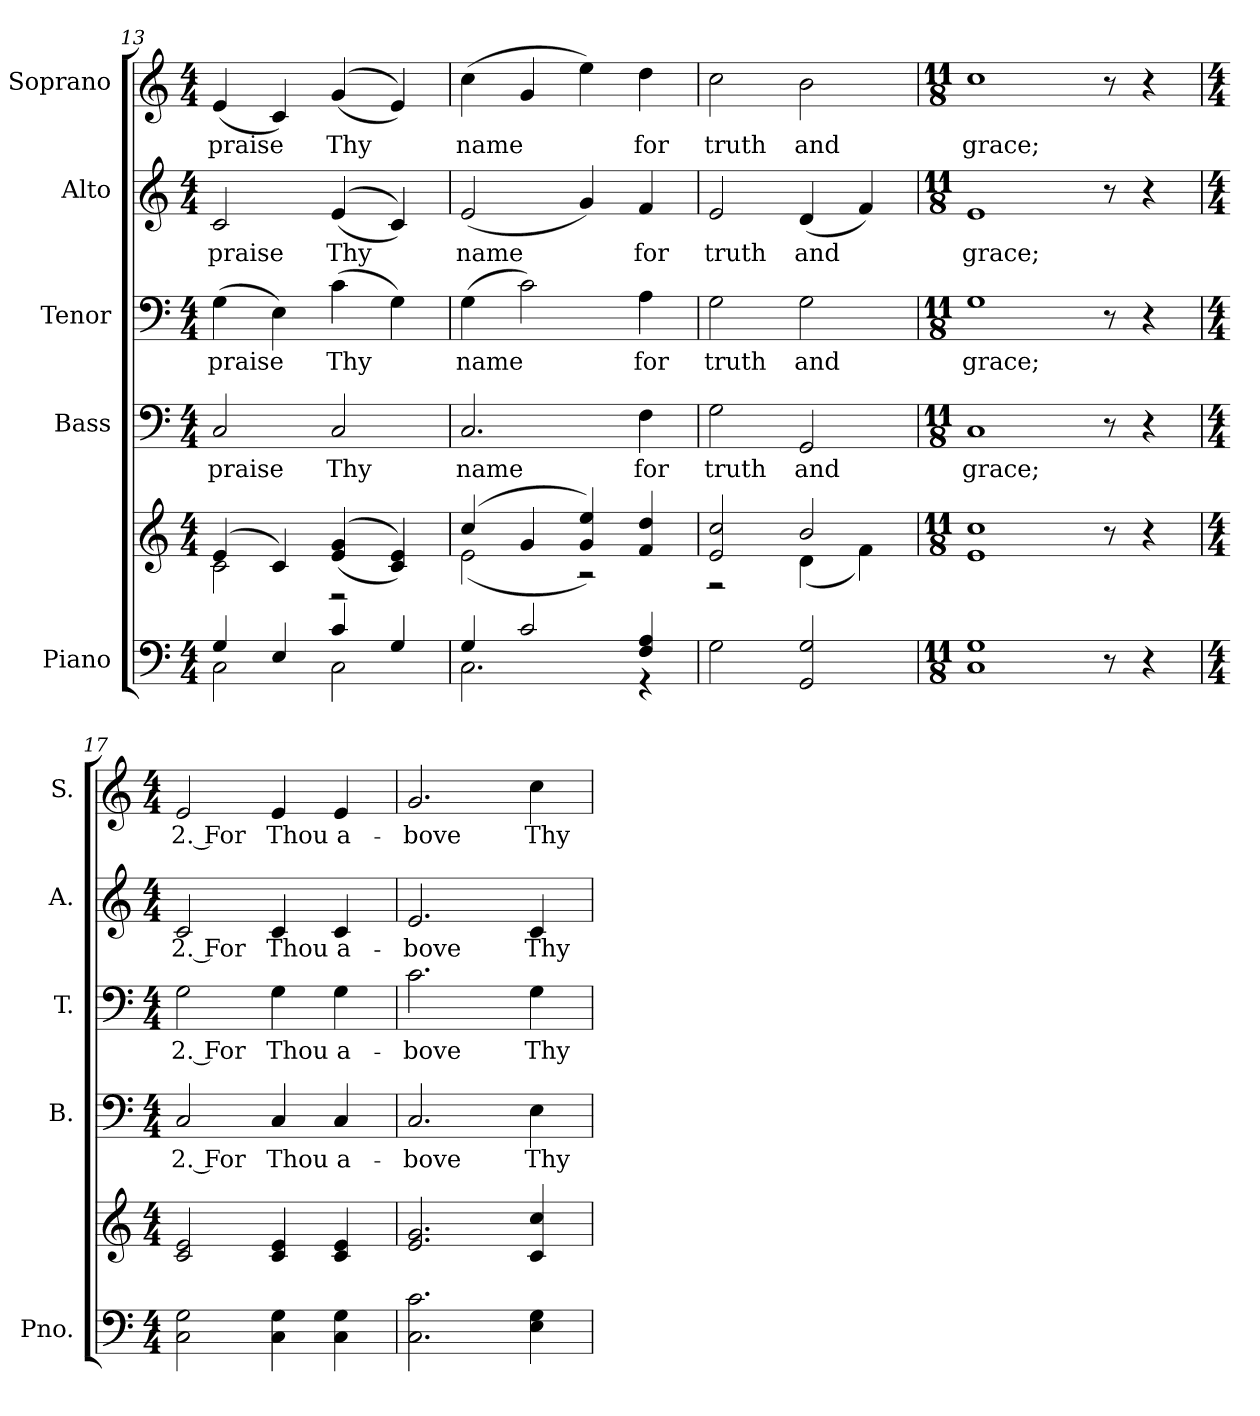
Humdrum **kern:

**kern	**kern	**kern	**text	**kern	**text	**kern	**text	**kern	**text
*part5	*part5	*part4	*part4	*part3	*part3	*part2	*part2	*part1	*part1
*staff6	*staff5	*staff4	*staff4	*staff3	*staff3	*staff2	*staff2	*staff1	*staff1
*I"Piano	*	*I"Bass	*	*I"Tenor	*	*I"Alto	*	*I"Soprano	*
*I'Pno.	*	*I'B.	*	*I'T.	*	*I'A.	*	*I'S.	*
!!LO:PB:g=z
*clefF4	*clefG2	*clefF4	*	*clefF4	*	*clefG2	*	*clefG2	*
*k[]	*k[]	*k[]	*	*k[]	*	*k[]	*	*k[]	*
*C:	*C:	*C:	*	*C:	*	*C:	*	*C:	*
*M4/4	*M4/4	*M4/4	*	*M4/4	*	*M4/4	*	*M4/4	*
=13	=13	=13	=13	=13	=13	=13	=13	=13	=13
*^	*^	*	*	*	*	*	*	*	*
!	!	!	!	!	!LO:LY:b:color=#000000	!	!	!	!	!	!
!	!	!	!	!	!	!	!LO:LY:b:color=#000000	!	!	!	!
!	!	!	!	!	!	!	!	!	!LO:LY:b:color=#000000	!	!
!	!	!	!	!	!	!	!	!	!	!	!LO:LY:b:color=#000000
4Gi/	2Ci\	(4ei/	2ci\	2Ci/	praise	(4Gi\	praise	2ci/	praise	(4ei/	praise
4Ei/	.	4ci/)	.	.	.	4Ei\)	.	.	.	4ci/)	.
!	!	!	!	!	!LO:LY:b:color=#000000	!	!	!	!	!	!
!	!	!	!	!	!	!	!LO:LY:b:color=#000000	!	!	!	!
!	!	!	!	!	!	!	!	!	!LO:LY:b:color=#000000	!	!
!	!	!	!	!	!	!	!	!	!	!	!LO:LY:b:color=#000000
4ci/	2Ci\	((4ei/ 4gi	2r	2Ci/	Thy	(4ci\	Thy	((4ei/	Thy	((4gi/	Thy
4Gi/	.	4ci/ 4ei))	.	.	.	4Gi\)	.	4ci/))	.	4ei/))	.
=14	=14	=14	=14	=14	=14	=14	=14	=14	=14	=14	=14
!	!	!	!	!	!LO:LY:b:color=#000000	!	!	!	!	!	!
!	!	!	!	!	!	!	!LO:LY:b:color=#000000	!	!	!	!
!	!	!	!	!	!	!	!	!	!LO:LY:b:color=#000000	!	!
!	!	!	!	!	!	!	!	!	!	!	!LO:LY:b:color=#000000
4Gi/	2.Ci\	(4cci/	(2ei\	2.Ci/	name	(4Gi\	name	(2ei/	name	(4cci\	name
2ci/	.	4gi/	.	.	.	2ci\)	.	.	.	4gi/	.
.	.	4gi/ 4eei)	2r)	.	.	.	.	4gi/)	.	4eei\)	.
!	!	!	!	!	!LO:LY:b:color=#000000	!	!	!	!	!	!
!	!	!	!	!	!	!	!LO:LY:b:color=#000000	!	!	!	!
!	!	!	!	!	!	!	!	!	!LO:LY:b:color=#000000	!	!
!	!	!	!	!	!	!	!	!	!	!	!LO:LY:b:color=#000000
4Fi/ 4Ai	4r	4fi/ 4ddi	.	4Fi\	for	4Ai\	for	4fi/	for	4ddi\	for
*v	*v	*	*	*	*	*	*	*	*	*	*
=15	=15	=15	=15	=15	=15	=15	=15	=15	=15	=15
*^	*	*	*	*	*	*	*	*	*	*
!	!	!	!	!	!LO:LY:b:color=#000000	!	!	!	!	!	!
*v	*v	*	*	*	*	*	*	*	*	*	*
*^	*	*	*	*	*	*	*	*	*	*
!	!	!	!	!	!	!	!LO:LY:b:color=#000000	!	!	!	!
*v	*v	*	*	*	*	*	*	*	*	*	*
*^	*	*	*	*	*	*	*	*	*	*
!	!	!	!	!	!	!	!	!	!LO:LY:b:color=#000000	!	!
*v	*v	*	*	*	*	*	*	*	*	*	*
*^	*	*	*	*	*	*	*	*	*	*
!	!	!	!	!	!	!	!	!	!	!	!LO:LY:b:color=#000000
*v	*v	*	*	*	*	*	*	*	*	*	*
2Gi\	2ei/ 2cci	2r	2Gi\	truth	2Gi\	truth	2ei/	truth	2cci\	truth
!	!	!	!	!LO:LY:b:color=#000000	!	!	!	!	!	!
!	!	!	!	!	!	!LO:LY:b:color=#000000	!	!	!	!
!	!	!	!	!	!	!	!	!LO:LY:b:color=#000000	!	!
!	!	!	!	!	!	!	!	!	!	!LO:LY:b:color=#000000
2GGi/ 2Gi	2bi/	(4di\	2GGi/	and	2Gi\	and	(4di/	and	2bi\	and
.	.	4fi\)	.	.	.	.	4fi/)	.	.	.
*	*v	*v	*	*	*	*	*	*	*	*
=16	=16	=16	=16	=16	=16	=16	=16	=16	=16
*M11/8	*M11/8	*M11/8	*	*M11/8	*	*M11/8	*	*M11/8	*
*	*^	*	*	*	*	*	*	*	*
!	!	!	!	!LO:LY:b:color=#000000	!	!	!	!	!	!
*	*v	*v	*	*	*	*	*	*	*	*
*	*^	*	*	*	*	*	*	*	*
!	!	!	!	!	!	!LO:LY:b:color=#000000	!	!	!	!
*	*v	*v	*	*	*	*	*	*	*	*
*	*^	*	*	*	*	*	*	*	*
!	!	!	!	!	!	!	!	!LO:LY:b:color=#000000	!	!
*	*v	*v	*	*	*	*	*	*	*	*
*	*^	*	*	*	*	*	*	*	*
!	!	!	!	!	!	!	!	!	!	!LO:LY:b:color=#000000
*	*v	*v	*	*	*	*	*	*	*	*
1Ci 1Gi	1ei 1cci	1Ci	grace;	1Gi	grace;	1ei	grace;	1cci	grace;
8r	8r	8r	.	8r	.	8r	.	8r	.
4r	4r	4r	.	4r	.	4r	.	4r	.
!!LO:PB:g=z
=17	=17	=17	=17	=17	=17	=17	=17	=17	=17
*M4/4	*M4/4	*M4/4	*	*M4/4	*	*M4/4	*	*M4/4	*
!	!	!	!LO:LY:b:color=#000000	!	!	!	!	!	!
!	!	!	!	!	!LO:LY:b:color=#000000	!	!	!	!
!	!	!	!	!	!	!	!LO:LY:b:color=#000000	!	!
!	!	!	!	!	!	!	!	!	!LO:LY:b:color=#000000
2Ci\ 2Gi	2ci/ 2ei	2Ci/	2. For	2Gi\	2. For	2ci/	2. For	2ei/	2. For
!	!	!	!LO:LY:b:color=#000000	!	!	!	!	!	!
!	!	!	!	!	!LO:LY:b:color=#000000	!	!	!	!
!	!	!	!	!	!	!	!LO:LY:b:color=#000000	!	!
!	!	!	!	!	!	!	!	!	!LO:LY:b:color=#000000
4Ci\ 4Gi	4ci/ 4ei	4Ci/	Thou	4Gi\	Thou	4ci/	Thou	4ei/	Thou
!	!	!	!LO:LY:b:color=#000000	!	!	!	!	!	!
!	!	!	!	!	!LO:LY:b:color=#000000	!	!	!	!
!	!	!	!	!	!	!	!LO:LY:b:color=#000000	!	!
!	!	!	!	!	!	!	!	!	!LO:LY:b:color=#000000
4Ci\ 4Gi	4ci/ 4ei	4Ci/	a-	4Gi\	a-	4ci/	a-	4ei/	a-
=18	=18	=18	=18	=18	=18	=18	=18	=18	=18
!	!	!	!LO:LY:b:color=#000000	!	!	!	!	!	!
!	!	!	!	!	!LO:LY:b:color=#000000	!	!	!	!
!	!	!	!	!	!	!	!LO:LY:b:color=#000000	!	!
!	!	!	!	!	!	!	!	!	!LO:LY:b:color=#000000
2.Ci\ 2.ci	2.ei/ 2.gi	2.Ci/	-bove	2.ci\	-bove	2.ei/	-bove	2.gi/	-bove
!	!	!	!LO:LY:b:color=#000000	!	!	!	!	!	!
!	!	!	!	!	!LO:LY:b:color=#000000	!	!	!	!
!	!	!	!	!	!	!	!LO:LY:b:color=#000000	!	!
!	!	!	!	!	!	!	!	!	!LO:LY:b:color=#000000
4Ei\ 4Gi	4ci/ 4cci	4Ei\	Thy	4Gi\	Thy	4ci/	Thy	4cci\	Thy
=	=	=	=	=	=	=	=	=	=
*-	*-	*-	*-	*-	*-	*-	*-	*-	*-
